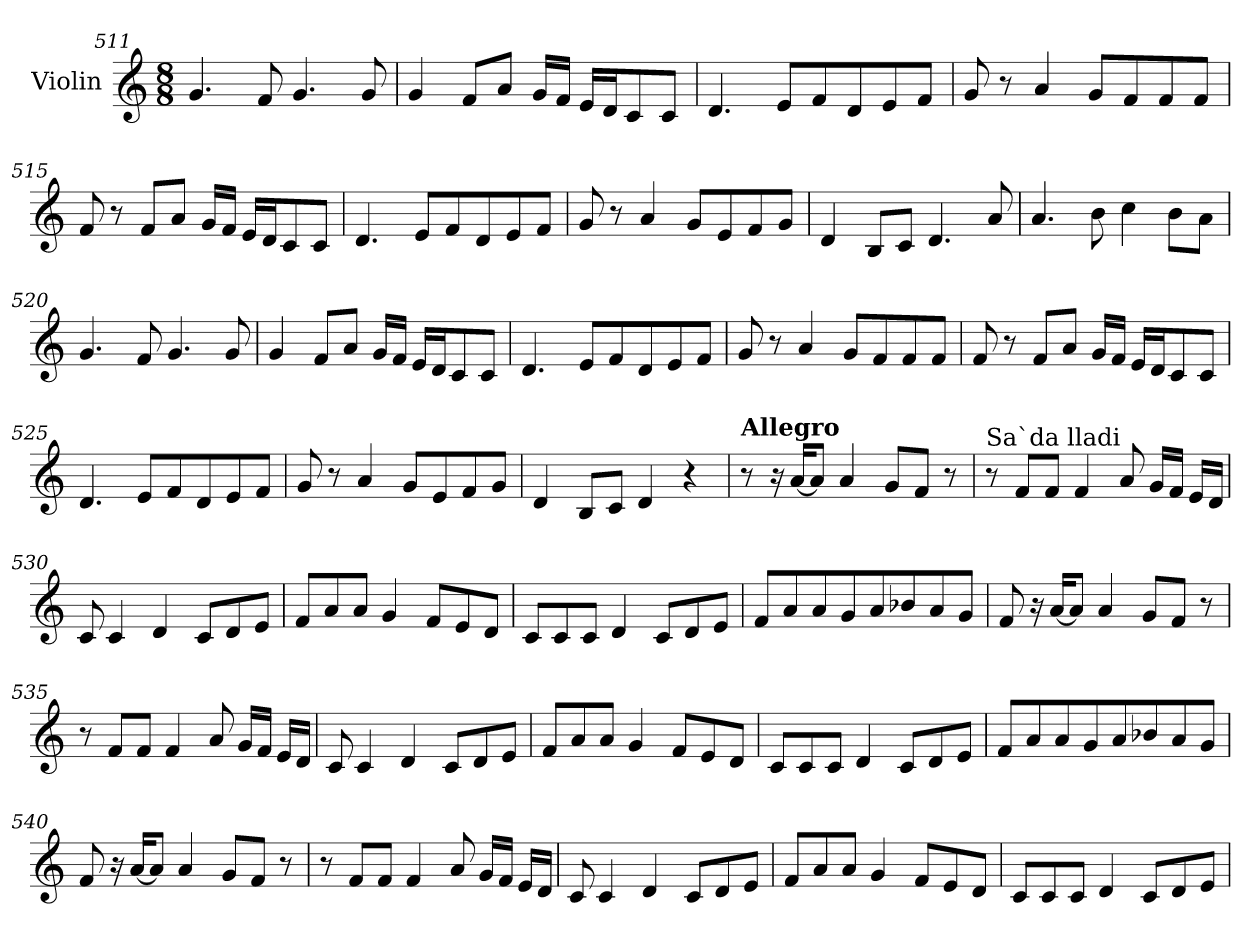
**kern
*part1
*staff1
*I"Violin
*clefG2
*k[]
*M8/8
=511
4.g/
8f/
4.g/
8g/
!!LO:LB:g=z
=512
4g/
8f/L
8a/J
16g/LL
16f/JJ
16e/LL
16d/J
8c/
8c/J
=513
4.d/
8e/L
8f/
8d/
8e/
8f/J
=514
8g/
8r
4a/
8g/L
8f/
8f/
8f/J
=515
8f/
8r
8f/L
8a/J
16g/LL
16f/JJ
16e/LL
16d/J
8c/
8c/J
!!LO:LB:g=z
=516
4.d/
8e/L
8f/
8d/
8e/
8f/J
=517
8g/
8r
4a/
8g/L
8e/
8f/
8g/J
=518
4d/
8B/L
8c/J
4.d/
8a/
=519
4.a/
8b\
4cc\
8b\L
8a\J
=520
4.g/
8f/
4.g/
8g/
!!LO:LB:g=z
=521
4g/
8f/L
8a/J
16g/LL
16f/JJ
16e/LL
16d/J
8c/
8c/J
=522
4.d/
8e/L
8f/
8d/
8e/
8f/J
=523
8g/
8r
4a/
8g/L
8f/
8f/
8f/J
=524
8f/
8r
8f/L
8a/J
16g/LL
16f/JJ
16e/LL
16d/J
8c/
8c/J
!!LO:LB:g=z
=525
4.d/
8e/L
8f/
8d/
8e/
8f/J
=526
8g/
8r
4a/
8g/L
8e/
8f/
8g/J
=527
4d/
8B/L
8c/J
4d/
4r
=528
*MM60
!LO:TX:a:B:t=Allegro
8r
16r
[16a/KL
8a/J]
4a/
8g/L
8f/J
8r
!!LO:PB:g=z
=529
!LO:TX:a:t=Sa`da lladi
8r
8f/L
8f/J
4f/
8a/
16g/LL
16f/JJ
16e/LL
16d/JJ
=530
8c/
4c/
4d/
8c/L
8d/
8e/J
=531
8f/L
8a/
8a/J
4g/
8f/L
8e/
8d/J
=532
8c/L
8c/
8c/J
4d/
8c/L
8d/
8e/J
!!LO:LB:g=z
=533
8f/L
8a/
8a/
8g/
8a/
8b-X/
8a/
8g/J
=534
8f/
16r
[16a/KL
8a/J]
4a/
8g/L
8f/J
8r
=535
8r
8f/L
8f/J
4f/
8a/
16g/LL
16f/JJ
16e/LL
16d/JJ
=536
8c/
4c/
4d/
8c/L
8d/
8e/J
!!LO:LB:g=z
=537
8f/L
8a/
8a/J
4g/
8f/L
8e/
8d/J
=538
8c/L
8c/
8c/J
4d/
8c/L
8d/
8e/J
=539
8f/L
8a/
8a/
8g/
8a/
8b-X/
8a/
8g/J
=540
8f/
16r
[16a/KL
8a/J]
4a/
8g/L
8f/J
8r
!!LO:LB:g=z
=541
8r
8f/L
8f/J
4f/
8a/
16g/LL
16f/JJ
16e/LL
16d/JJ
=542
8c/
4c/
4d/
8c/L
8d/
8e/J
=543
8f/L
8a/
8a/J
4g/
8f/L
8e/
8d/J
=544
8c/L
8c/
8c/J
4d/
8c/L
8d/
8e/J
=
*-
